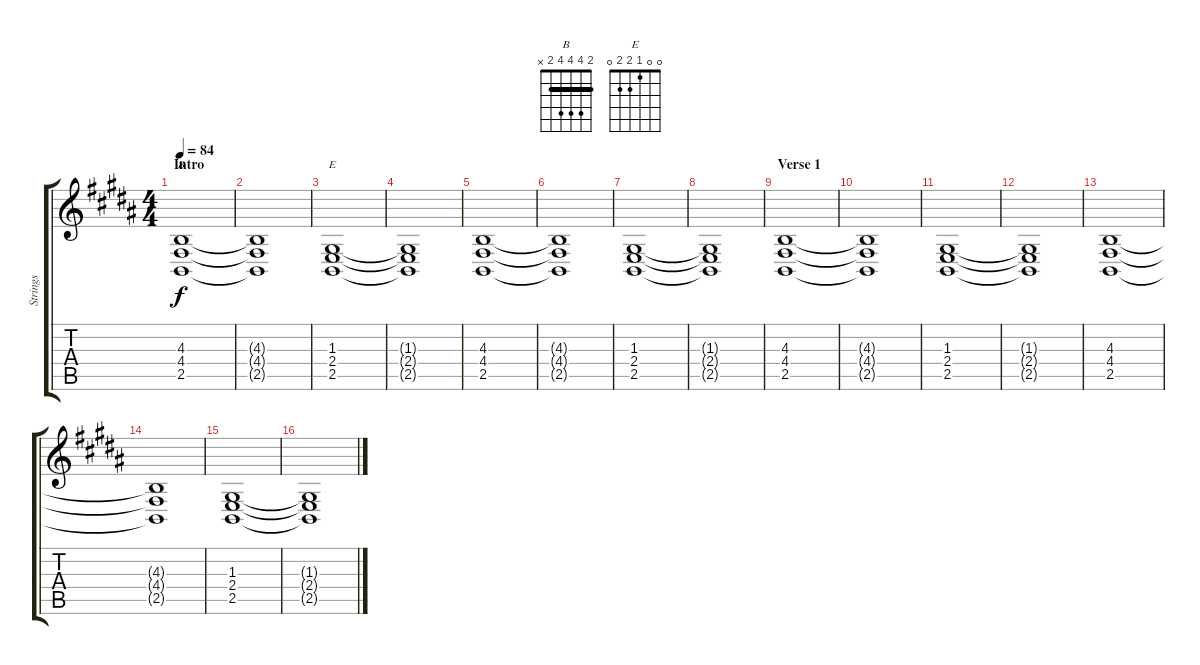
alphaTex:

\track ("Strings" "Strings") {instrument synthstrings2}
\staff {score tabs}
\tuning (E4 B3 G3 D3 A2 E2) {hide}
\chord ("B" 2 4 4 4 2 x) {barre 2}
\chord ("E" 0 0 1 2 2 0)
\ts (4 4)
\section ("" "Intro")
\tempo 84
\clef g2
\ks b
(4.3 4.4 2.5).1{ch "B" dy f instrument synthstrings2} |
(4.3{t} 4.4{t} 2.5{t}).1 |
(1.3 2.4 2.5).1{ch "E"} |
(1.3{t} 2.4{t} 2.5{t}).1 |
(4.3 4.4 2.5).1 |
(4.3{t} 4.4{t} 2.5{t}).1 |
(1.3 2.4 2.5).1 |
(1.3{t} 2.4{t} 2.5{t}).1 |
\section ("" "Verse 1")
(4.3 4.4 2.5).1 |
(4.3{t} 4.4{t} 2.5{t}).1 |
(1.3 2.4 2.5).1 |
(1.3{t} 2.4{t} 2.5{t}).1 |
(4.3 4.4 2.5).1 |
(4.3{t} 4.4{t} 2.5{t}).1 |
(1.3 2.4 2.5).1 |
(1.3{t} 2.4{t} 2.5{t}).1
